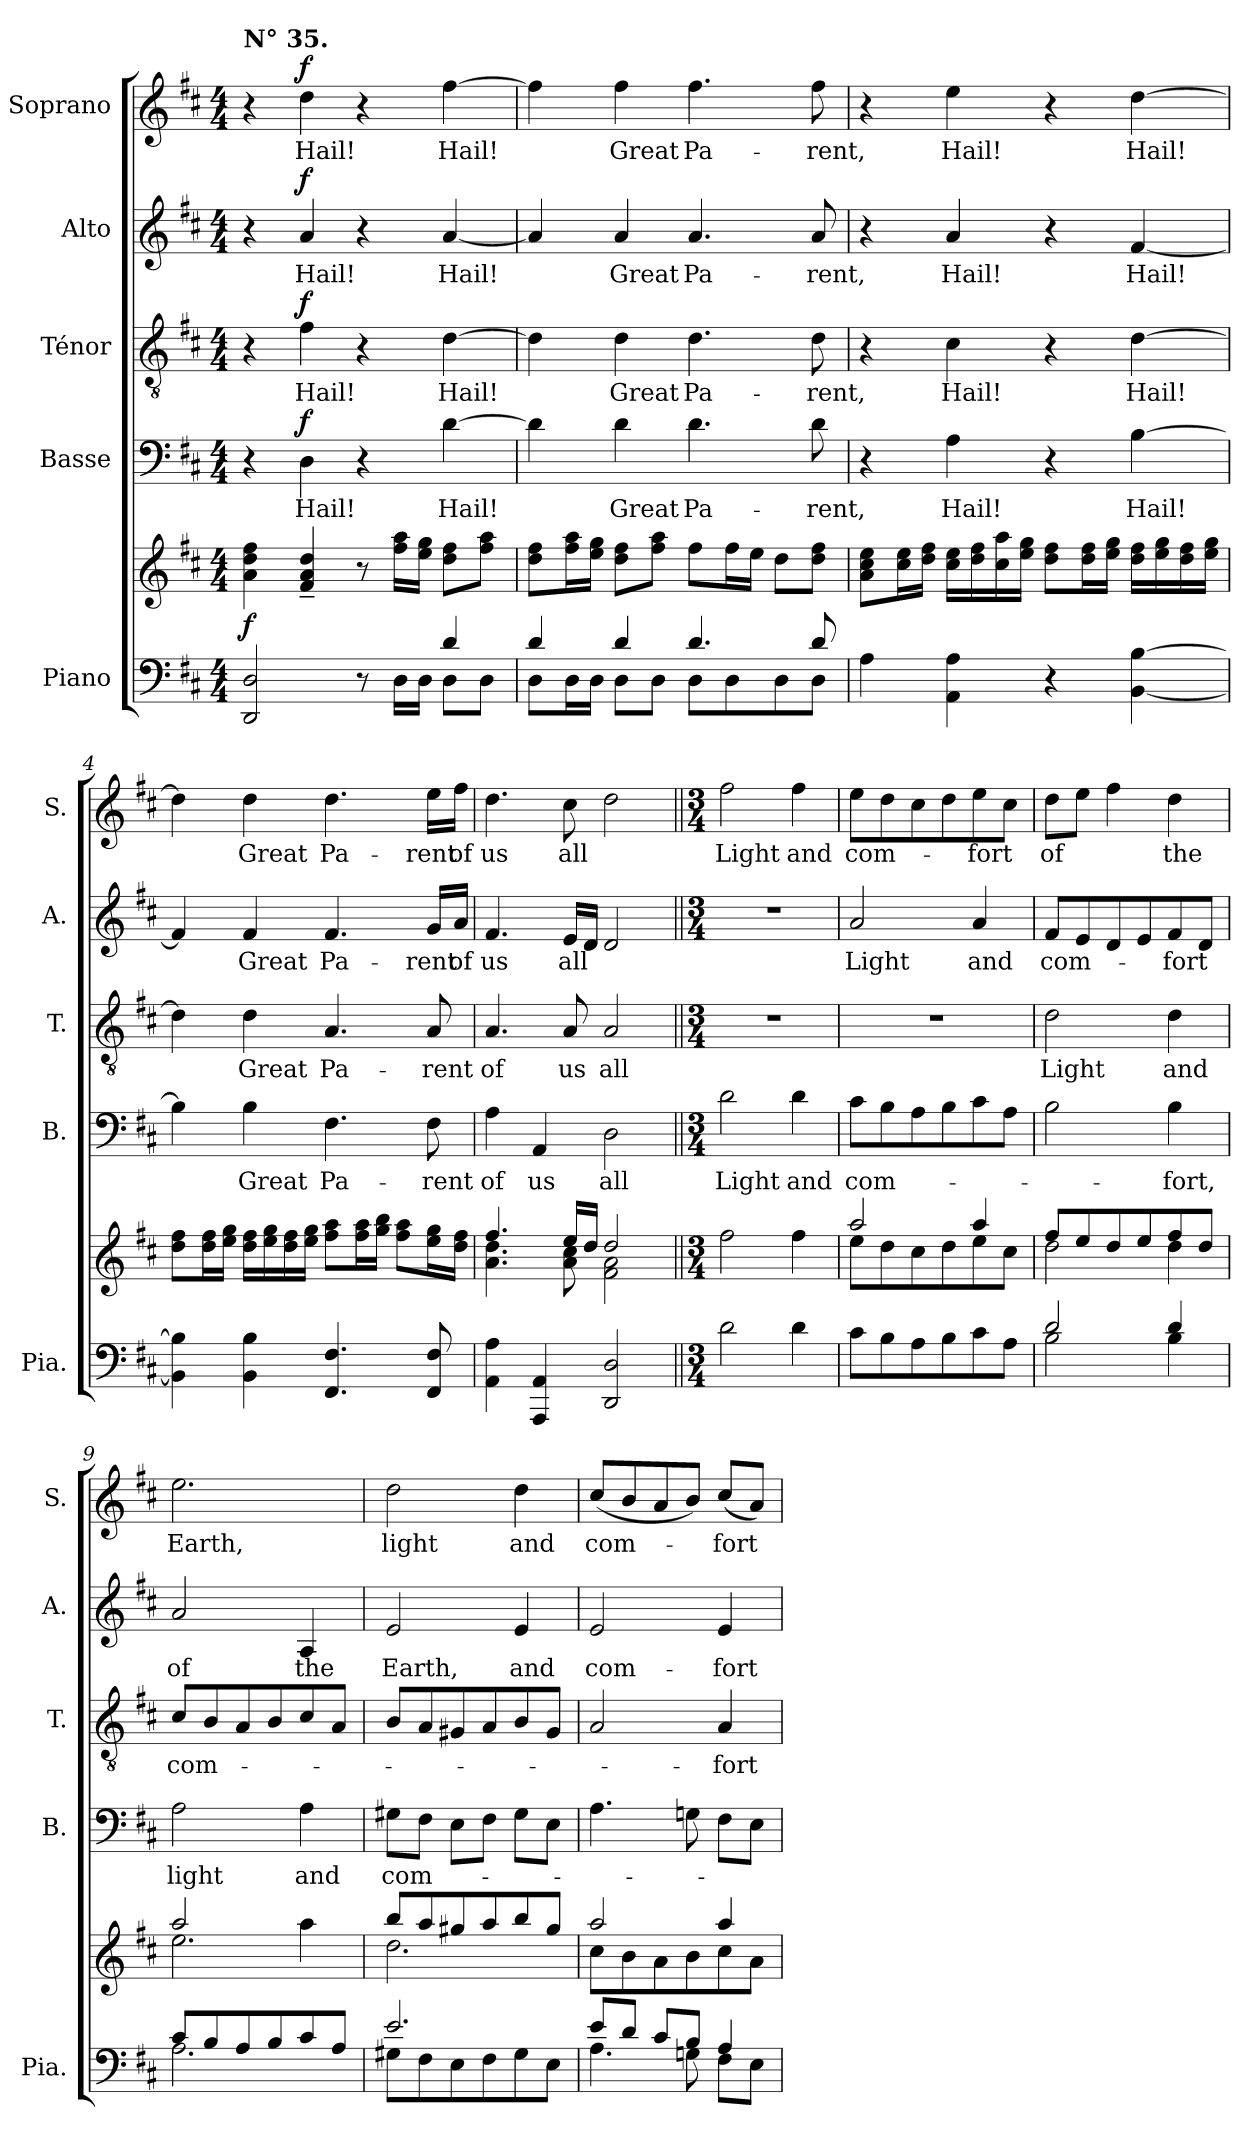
**kern	**kern	**dynam	**kern	**text	**dynam	**kern	**text	**dynam	**kern	**text	**dynam	**kern	**text	**dynam
*part5	*part5	*part5	*part4	*part4	*part4	*part3	*part3	*part3	*part2	*part2	*part2	*part1	*part1	*part1
*staff6	*staff5	*staff5/6	*staff4	*staff4	*staff4	*staff3	*staff3	*staff3	*staff2	*staff2	*staff2	*staff1	*staff1	*staff1
*I"Piano	*	*	*I"Basse	*	*	*I"Ténor	*	*	*I"Alto	*	*	*I"Soprano	*	*
*I'Pia.	*	*	*I'B.	*	*	*I'T.	*	*	*I'A.	*	*	*I'S.	*	*
*clefF4	*clefG2	*	*clefF4	*	*	*clefGv2	*	*	*clefG2	*	*	*clefG2	*	*
*k[f#c#]	*k[f#c#]	*	*k[f#c#]	*	*	*k[f#c#]	*	*	*k[f#c#]	*	*	*k[f#c#]	*	*
*M4/4	*M4/4	*	*M4/4	*	*	*M4/4	*	*	*M4/4	*	*	*M4/4	*	*
*MM76	*MM76	*	*MM76	*	*	*MM76	*	*	*MM76	*	*	*MM76	*	*
=1	=1	=1	=1	=1	=1	=1	=1	=1	=1	=1	=1	=1	=1	=1
*^	*	*	*	*	*	*	*	*	*	*	*	*	*	*
!	!	!	!	!	!	!	!	!	!	!	!	!	!LO:TX:B:t=N° 35.	!	!
!	!	!	!LO:DY:a=2	!	!	!	!	!	!	!	!	!	!	!	!
2DD/ 2D/	2.ryy	4a\ 4dd\ 4ff#\	f	4r	.	.	4r	.	.	4r	.	.	4r	.	.
!	!	!	!	!	!LO:LY:b	!LO:DY:a	!	!LO:LY:b	!LO:DY:a	!	!LO:LY:b	!LO:DY:a	!	!LO:LY:b	!LO:DY:a
.	.	4f#/~ 4a/~ 4dd/~	.	4D\	Hail!	f	4f#\	Hail!	f	4a/	Hail!	f	4dd\	Hail!	f
8r	.	8r	.	4r	.	.	4r	.	.	4r	.	.	4r	.	.
16D\LL	.	16ff#\ 16aa\LL	.	.	.	.	.	.	.	.	.	.	.	.	.
16D\JJ	.	16ee\ 16gg\JJ	.	.	.	.	.	.	.	.	.	.	.	.	.
!	!	!	!	!	!LO:LY:b	!	!	!LO:LY:b	!	!	!LO:LY:b	!	!	!LO:LY:b	!
8D\L	4d/	8dd\ 8ff#\L	.	[4d\	Hail!	.	[4d\	Hail!	.	[4a/	Hail!	.	[4ff#\	Hail!	.
8D\J	.	8ff#\ 8aa\J	.	.	.	.	.	.	.	.	.	.	.	.	.
=2	=2	=2	=2	=2	=2	=2	=2	=2	=2	=2	=2	=2	=2	=2	=2
8D\L	4d/	8dd\ 8ff#\L	.	4d\]	.	.	4d\]	.	.	4a/]	.	.	4ff#\]	.	.
16D\L	.	16ff#\ 16aa\L	.	.	.	.	.	.	.	.	.	.	.	.	.
16D\JJ	.	16ee\ 16gg\JJ	.	.	.	.	.	.	.	.	.	.	.	.	.
!	!	!	!	!	!LO:LY:b	!	!	!LO:LY:b	!	!	!LO:LY:b	!	!	!LO:LY:b	!
8D\L	4d/	8dd\ 8ff#\L	.	4d\	Great	.	4d\	Great	.	4a/	Great	.	4ff#\	Great	.
8D\J	.	8ff#\ 8aa\J	.	.	.	.	.	.	.	.	.	.	.	.	.
!	!	!	!	!	!LO:LY:b	!	!	!LO:LY:b	!	!	!LO:LY:b	!	!	!LO:LY:b	!
8D\L	4.d/	8ff#\L	.	4.d\	Pa-	.	4.d\	Pa-	.	4.a/	Pa-	.	4.ff#\	Pa-	.
8D\	.	16ff#\L	.	.	.	.	.	.	.	.	.	.	.	.	.
.	.	16ee\JJ	.	.	.	.	.	.	.	.	.	.	.	.	.
8D\	.	8dd\L	.	.	.	.	.	.	.	.	.	.	.	.	.
!	!	!	!	!	!LO:LY:b	!	!	!LO:LY:b	!	!	!LO:LY:b	!	!	!LO:LY:b	!
8D\J	8d/	8dd\ 8ff#\J	.	8d\	-rent,	.	8d\	-rent,	.	8a/	-rent,	.	8ff#\	-rent,	.
*v	*v	*	*	*	*	*	*	*	*	*	*	*	*	*	*
=3	=3	=3	=3	=3	=3	=3	=3	=3	=3	=3	=3	=3	=3	=3
4A\	8a\ 8cc#\ 8ee\L	.	4r	.	.	4r	.	.	4r	.	.	4r	.	.
.	16cc#\ 16ee\L	.	.	.	.	.	.	.	.	.	.	.	.	.
.	16dd\ 16ff#\JJ	.	.	.	.	.	.	.	.	.	.	.	.	.
!	!	!	!	!LO:LY:b	!	!	!LO:LY:b	!	!	!LO:LY:b	!	!	!LO:LY:b	!
4AA\ 4A\	16cc#\ 16ee\LL	.	4A\	Hail!	.	4c#\	Hail!	.	4a/	Hail!	.	4ee\	Hail!	.
.	16dd\ 16ff#\	.	.	.	.	.	.	.	.	.	.	.	.	.
.	16cc#\ 16aa\	.	.	.	.	.	.	.	.	.	.	.	.	.
.	16ee\ 16gg\JJ	.	.	.	.	.	.	.	.	.	.	.	.	.
4r	8dd\ 8ff#\L	.	4r	.	.	4r	.	.	4r	.	.	4r	.	.
.	16dd\ 16ff#\L	.	.	.	.	.	.	.	.	.	.	.	.	.
.	16ee\ 16gg\JJ	.	.	.	.	.	.	.	.	.	.	.	.	.
!	!	!	!	!LO:LY:b	!	!	!LO:LY:b	!	!	!LO:LY:b	!	!	!LO:LY:b	!
[4BB\ [4B\	16dd\ 16ff#\LL	.	[4B\	-Hail!	.	[4d\	-Hail!	.	[4f#/	-Hail!	.	[4dd\	-Hail!	.
.	16ee\ 16gg\	.	.	.	.	.	.	.	.	.	.	.	.	.
.	16dd\ 16ff#\	.	.	.	.	.	.	.	.	.	.	.	.	.
.	16ee\ 16gg\JJ	.	.	.	.	.	.	.	.	.	.	.	.	.
!!LO:LB:g=z
=4	=4	=4	=4	=4	=4	=4	=4	=4	=4	=4	=4	=4	=4	=4
4BB\] 4B\]	8dd\ 8ff#\L	.	4B\]	.	.	4d\]	.	.	4f#/]	.	.	4dd\]	.	.
.	16dd\ 16ff#\L	.	.	.	.	.	.	.	.	.	.	.	.	.
.	16ee\ 16gg\JJ	.	.	.	.	.	.	.	.	.	.	.	.	.
!	!	!	!	!LO:LY:b	!	!	!LO:LY:b	!	!	!LO:LY:b	!	!	!LO:LY:b	!
4BB\ 4B\	16dd\ 16ff#\LL	.	4B\	Great	.	4d\	Great	.	4f#/	Great	.	4dd\	Great	.
.	16ee\ 16gg\	.	.	.	.	.	.	.	.	.	.	.	.	.
.	16dd\ 16ff#\	.	.	.	.	.	.	.	.	.	.	.	.	.
.	16ee\ 16gg\JJ	.	.	.	.	.	.	.	.	.	.	.	.	.
!	!	!	!	!LO:LY:b	!	!	!LO:LY:b	!	!	!LO:LY:b	!	!	!LO:LY:b	!
4.FF#/ 4.F#/	8ff#\ 8aa\L	.	4.F#\	Pa-	.	4.A/	Pa-	.	4.f#/	Pa-	.	4.dd\	Pa-	.
.	16ff#\ 16aa\L	.	.	.	.	.	.	.	.	.	.	.	.	.
.	16gg\ 16bb\JJ	.	.	.	.	.	.	.	.	.	.	.	.	.
.	8ff#\ 8aa\L	.	.	.	.	.	.	.	.	.	.	.	.	.
!	!	!	!	!LO:LY:b	!	!	!LO:LY:b	!	!	!LO:LY:b	!	!	!LO:LY:b	!
8FF#/ 8F#/	16ee\ 16gg\L	.	8F#\	-rent	.	8A/	-rent	.	16g/LL	-rent	.	16ee\LL	-rent	.
!	!	!	!	!	!	!	!	!	!	!LO:LY:b	!	!	!LO:LY:b	!
.	16dd\ 16ff#\JJ	.	.	.	.	.	.	.	16a/JJ	of	.	16ff#\JJ	of	.
=5	=5	=5	=5	=5	=5	=5	=5	=5	=5	=5	=5	=5	=5	=5
*	*^	*	*	*	*	*	*	*	*	*	*	*	*	*
!	!	!	!	!	!LO:LY:b	!	!	!LO:LY:b	!	!	!LO:LY:b	!	!	!LO:LY:b	!
4AA\ 4A\	4.a\ 4.dd\	4.ff#/	.	4A\	of	.	4.A/	of	.	4.f#/	us	.	4.dd\	us	.
!	!	!	!	!	!LO:LY:b	!	!	!	!	!	!	!	!	!	!
4AAA/ 4AA/	.	.	.	4AA/	us	.	.	.	.	.	.	.	.	.	.
!	!	!	!	!	!	!	!	!LO:LY:b	!	!	!LO:LY:b	!	!	!LO:LY:b	!
.	16ee/LL	8a\ 8cc#\	.	.	.	.	8A/	us	.	16e/LL	all	.	8cc#\	all	.
.	16dd/JJ	.	.	.	.	.	.	.	.	16d/JJ	.	.	.	.	.
!	!	!	!	!	!LO:LY:b	!	!	!LO:LY:b	!	!	!	!	!	!	!
2DD/ 2D/	2f#\ 2a\	2dd/	.	2D\	all	.	2A/	all	.	2d/	.	.	2dd\	.	.
*	*v	*v	*	*	*	*	*	*	*	*	*	*	*	*	*
=6||	=6||	=6||	=6||	=6||	=6||	=6||	=6||	=6||	=6||	=6||	=6||	=6||	=6||	=6||
*M3/4	*M3/4	*	*M3/4	*	*	*M3/4	*	*	*M3/4	*	*	*M3/4	*	*
*	*	*	*	*	*	*	*	*	*	*	*	*MM124	*	*
*	*^	*	*	*	*	*	*	*	*	*	*	*	*	*
!	!	!	!	!	!LO:LY:b	!	!	!	!	!	!	!	!	!LO:LY:b	!
*	*v	*v	*	*	*	*	*	*	*	*	*	*	*	*	*
2d\	2ff#\	.	2d\	Light	.	2.r	.	.	2.r	.	.	2ff#\	Light	.
!	!	!	!	!LO:LY:b	!	!	!	!	!	!	!	!	!LO:LY:b	!
4d\	4ff#\	.	4d\	and	.	.	.	.	.	.	.	4ff#\	and	.
=7	=7	=7	=7	=7	=7	=7	=7	=7	=7	=7	=7	=7	=7	=7
*	*^	*	*	*	*	*	*	*	*	*	*	*	*	*
!	!	!	!	!	!LO:LY:b	!	!	!	!	!	!LO:LY:b	!	!	!LO:LY:b	!
8c#\L	8ee\L	2aa/	.	8c#\L	com-	.	2.r	.	.	2a/	Light	.	8ee\L	com-	.
8B\	8dd\	.	.	8B\	.	.	.	.	.	.	.	.	8dd\	.	.
8A\	8cc#\	.	.	8A\	.	.	.	.	.	.	.	.	8cc#\	.	.
8B\	8dd\	.	.	8B\	.	.	.	.	.	.	.	.	8dd\	.	.
!	!	!	!	!	!	!	!	!	!	!	!LO:LY:b	!	!	!LO:LY:b	!
8c#\	8ee\	4aa/	.	8c#\	.	.	.	.	.	4a/	and	.	8ee\	-fort	.
8A\J	8cc#\J	.	.	8A\J	.	.	.	.	.	.	.	.	8cc#\J	.	.
=8	=8	=8	=8	=8	=8	=8	=8	=8	=8	=8	=8	=8	=8	=8	=8
*^	*	*	*	*	*	*	*	*	*	*	*	*	*	*	*
!	!	!	!	!	!	!	!	!	!LO:LY:b	!	!	!LO:LY:b	!	!	!LO:LY:b	!
2B\	2d/	8ff#/L	2dd\	.	2B\	.	.	2d\	Light	.	8f#/L	com-	.	8dd\L	of	.
.	.	8ee/	.	.	.	.	.	.	.	.	8e/	.	.	8ee\J	.	.
.	.	8dd/	.	.	.	.	.	.	.	.	8d/	.	.	4ff#\	.	.
.	.	8ee/	.	.	.	.	.	.	.	.	8e/	.	.	.	.	.
!	!	!	!	!	!	!LO:LY:b	!	!	!LO:LY:b	!	!	!LO:LY:b	!	!	!LO:LY:b	!
4B\	4d/	8ff#/	4dd\	.	4B\	-fort,	.	4d\	and	.	8f#/	-fort	.	4dd\	the	.
.	.	8dd/J	.	.	.	.	.	.	.	.	8d/J	.	.	.	.	.
!!LO:PB:g=z
=9	=9	=9	=9	=9	=9	=9	=9	=9	=9	=9	=9	=9	=9	=9	=9	=9
!	!	!	!	!	!	!LO:LY:b	!	!	!LO:LY:b	!	!	!LO:LY:b	!	!	!LO:LY:b	!
8c#/L	2.A\	2.ee\	2aa/	.	2A\	light	.	8c#/L	com-	.	2a/	of	.	2.ee\	Earth,	.
8B/	.	.	.	.	.	.	.	8B/	.	.	.	.	.	.	.	.
8A/	.	.	.	.	.	.	.	8A/	.	.	.	.	.	.	.	.
8B/	.	.	.	.	.	.	.	8B/	.	.	.	.	.	.	.	.
!	!	!	!	!	!	!LO:LY:b	!	!	!	!	!	!LO:LY:b	!	!	!	!
8c#/	.	.	4aa\	.	4A\	and	.	8c#/	.	.	4A/	the	.	.	.	.
8A/J	.	.	.	.	.	.	.	8A/J	.	.	.	.	.	.	.	.
=10	=10	=10	=10	=10	=10	=10	=10	=10	=10	=10	=10	=10	=10	=10	=10	=10
!	!	!	!	!	!	!LO:LY:b	!	!	!	!	!	!LO:LY:b	!	!	!LO:LY:b	!
8G#X\L	2.e/	8bb/L	2.dd\	.	8G#X\L	com-	.	8B/L	.	.	2e/	Earth,	.	2dd\	light	.
8F#\	.	8aa/	.	.	8F#\J	.	.	8A/	.	.	.	.	.	.	.	.
8E\	.	8gg#X/	.	.	8E\L	.	.	8G#X/	.	.	.	.	.	.	.	.
8F#\	.	8aa/	.	.	8F#\J	.	.	8A/	.	.	.	.	.	.	.	.
!	!	!	!	!	!	!	!	!	!	!	!	!LO:LY:b	!	!	!LO:LY:b	!
8G#\	.	8bb/	.	.	8G#\L	.	.	8B/	.	.	4e/	and	.	4dd\	and	.
8E\J	.	8gg#/J	.	.	8E\J	.	.	8G#/J	.	.	.	.	.	.	.	.
=11	=11	=11	=11	=11	=11	=11	=11	=11	=11	=11	=11	=11	=11	=11	=11	=11
!	!	!	!	!	!	!	!	!	!	!	!	!LO:LY:b	!	!	!LO:LY:b	!
4.A\	8e/L	8cc#\L	2aa/	.	4.A\	.	.	2A/	.	.	2e/	com-	.	(<8cc#/L	com-	.
.	8d/J	8b\	.	.	.	.	.	.	.	.	.	.	.	8b/	.	.
.	8c#/L	8a\	.	.	.	.	.	.	.	.	.	.	.	8a/	.	.
8Gn\	8B/J	8b\	.	.	8Gn\	.	.	.	.	.	.	.	.	8b/J)	.	.
!	!	!	!	!	!	!	!	!	!LO:LY:b	!	!	!LO:LY:b	!	!	!LO:LY:b	!
8F#\L	4A/	8cc#\	4aa/	.	8F#\L	.	.	4A/	-fort	.	4e/	-fort	.	(<8cc#/L	-fort	.
8E\J	.	8a\J	.	.	8E\J	.	.	.	.	.	.	.	.	8a/J)	.	.
*v	*v	*	*	*	*	*	*	*	*	*	*	*	*	*	*	*
*	*v	*v	*	*	*	*	*	*	*	*	*	*	*	*	*
=	=	=	=	=	=	=	=	=	=	=	=	=	=	=
*-	*-	*-	*-	*-	*-	*-	*-	*-	*-	*-	*-	*-	*-	*-
